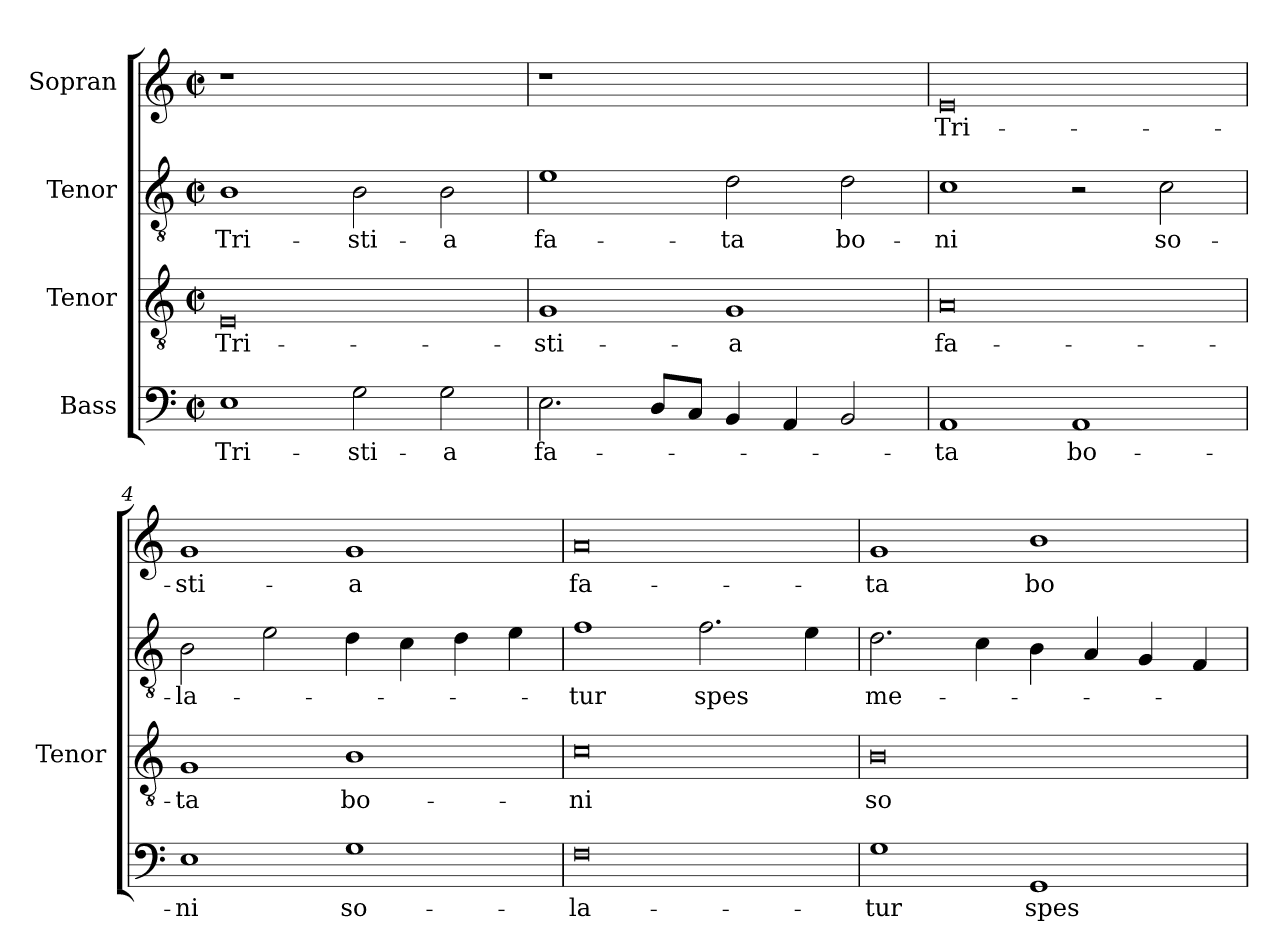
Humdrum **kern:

**kern	**text	**kern	**text	**kern	**text	**kern	**text
*part4	*part4	*part3	*part3	*part2	*part2	*part1	*part1
*staff4	*staff4	*staff3	*staff3	*staff2	*staff2	*staff1	*staff1
*I"Bass	*	*I"Tenor	*	*I"Tenor	*	*I"Sopran	*
*	*	*I'Tenor	*	*	*	*	*
!!LO:PB:g=z
*clefF4	*	*clefGv2	*	*clefGv2	*	*clefG2	*
*	*	*ITrd7c12	*	*ITrd7c12	*	*	*
*k[]	*	*k[]	*	*k[]	*	*k[]	*
*M2/2	*	*M2/2	*	*M2/2	*	*M2/2	*
*met(c|)	*	*met(c|)	*	*met(c|)	*	*met(c|)	*
=1	=1	=1	=1	=1	=1	=1	=1
!	!LO:LY:b:color=#000000	!	!	!	!	!	!
!	!	!	!LO:LY:b:color=#000000	!	!	!	!
!	!	!	!	!	!LO:LY:b:color=#000000	!LO:N:vis=1	!
1Ei	Tri-	0EEi	Tri-	1BBi	Tri-	1r	.
!	!LO:LY:b:color=#000000	!	!	!	!	!	!
!	!	!	!	!	!LO:LY:b:color=#000000	!	!
2Gi\	-sti-	.	.	2BBi\	-sti-	1ryy	.
!	!LO:LY:b:color=#000000	!	!	!	!	!	!
!	!	!	!	!	!LO:LY:b:color=#000000	!	!
2Gi\	-a	.	.	2BBi\	-a	.	.
=2	=2	=2	=2	=2	=2	=2	=2
!	!LO:LY:b:color=#000000	!	!	!	!	!	!
!	!	!	!LO:LY:b:color=#000000	!	!	!	!
!	!	!	!	!	!LO:LY:b:color=#000000	!LO:N:vis=1	!
2.Ei\	fa-	1GGi	-sti-	1Ei	fa-	1r	.
8Di/L	.	.	.	.	.	.	.
8Ci/J	.	.	.	.	.	.	.
!	!	!	!LO:LY:b:color=#000000	!	!	!	!
!	!	!	!	!	!LO:LY:b:color=#000000	!	!
4BBi/	.	1GGi	-a	2Di\	-ta	1ryy	.
4AAi/	.	.	.	.	.	.	.
!	!	!	!	!	!LO:LY:b:color=#000000	!	!
2BBi/	.	.	.	2Di\	bo-	.	.
=3	=3	=3	=3	=3	=3	=3	=3
!	!LO:LY:b:color=#000000	!	!	!	!	!	!
!	!	!	!LO:LY:b:color=#000000	!	!	!	!
!	!	!	!	!	!LO:LY:b:color=#000000	!	!
!	!	!	!	!	!	!	!LO:LY:b:color=#000000
1AAi	-ta	0AAi	fa-	1Ci	-ni	0ei	Tri-
!	!LO:LY:b:color=#000000	!	!	!	!	!	!
1AAi	bo-	.	.	2r	.	.	.
!	!	!	!	!	!LO:LY:b:color=#000000	!	!
.	.	.	.	2Ci\	so-	.	.
=4	=4	=4	=4	=4	=4	=4	=4
!	!LO:LY:b:color=#000000	!	!	!	!	!	!
!	!	!	!LO:LY:b:color=#000000	!	!	!	!
!	!	!	!	!	!LO:LY:b:color=#000000	!	!
!	!	!	!	!	!	!	!LO:LY:b:color=#000000
1Ei	-ni	1GGi	-ta	2BBi\	-la-	1gi	-sti-
.	.	.	.	2Ei\	.	.	.
!	!LO:LY:b:color=#000000	!	!	!	!	!	!
!	!	!	!LO:LY:b:color=#000000	!	!	!	!
!	!	!	!	!	!	!	!LO:LY:b:color=#000000
1Gi	so-	1BBi	bo-	4Di\	.	1gi	-a
.	.	.	.	4Ci\	.	.	.
.	.	.	.	4Di\	.	.	.
.	.	.	.	4Ei\	.	.	.
=5	=5	=5	=5	=5	=5	=5	=5
!	!LO:LY:b:color=#000000	!	!	!	!	!	!
!	!	!	!LO:LY:b:color=#000000	!	!	!	!
!	!	!	!	!	!LO:LY:b:color=#000000	!	!
!	!	!	!	!	!	!	!LO:LY:b:color=#000000
0Fi	-la-	0Ci	-ni	1Fi	-tur	0ai	fa-
!	!	!	!	!	!LO:LY:b:color=#000000	!	!
.	.	.	.	2.Fi\	spes	.	.
.	.	.	.	4Ei\	.	.	.
=6	=6	=6	=6	=6	=6	=6	=6
!	!LO:LY:b:color=#000000	!	!	!	!	!	!
!	!	!	!LO:LY:b:color=#000000	!	!	!	!
!	!	!	!	!	!LO:LY:b:color=#000000	!	!
!	!	!	!	!	!	!	!LO:LY:b:color=#000000
1Gi	-tur	0BBi	so-	2.Di\	me-	1gi	-ta
.	.	.	.	4Ci\	.	.	.
!	!LO:LY:b:color=#000000	!	!	!	!	!	!
!	!	!	!	!	!	!	!LO:LY:b:color=#000000
1GGi	spes	.	.	4BBi\	.	1bi	bo-
.	.	.	.	4AAi/	.	.	.
.	.	.	.	4GGi/	.	.	.
.	.	.	.	4FFi/	.	.	.
=	=	=	=	=	=	=	=
*-	*-	*-	*-	*-	*-	*-	*-
